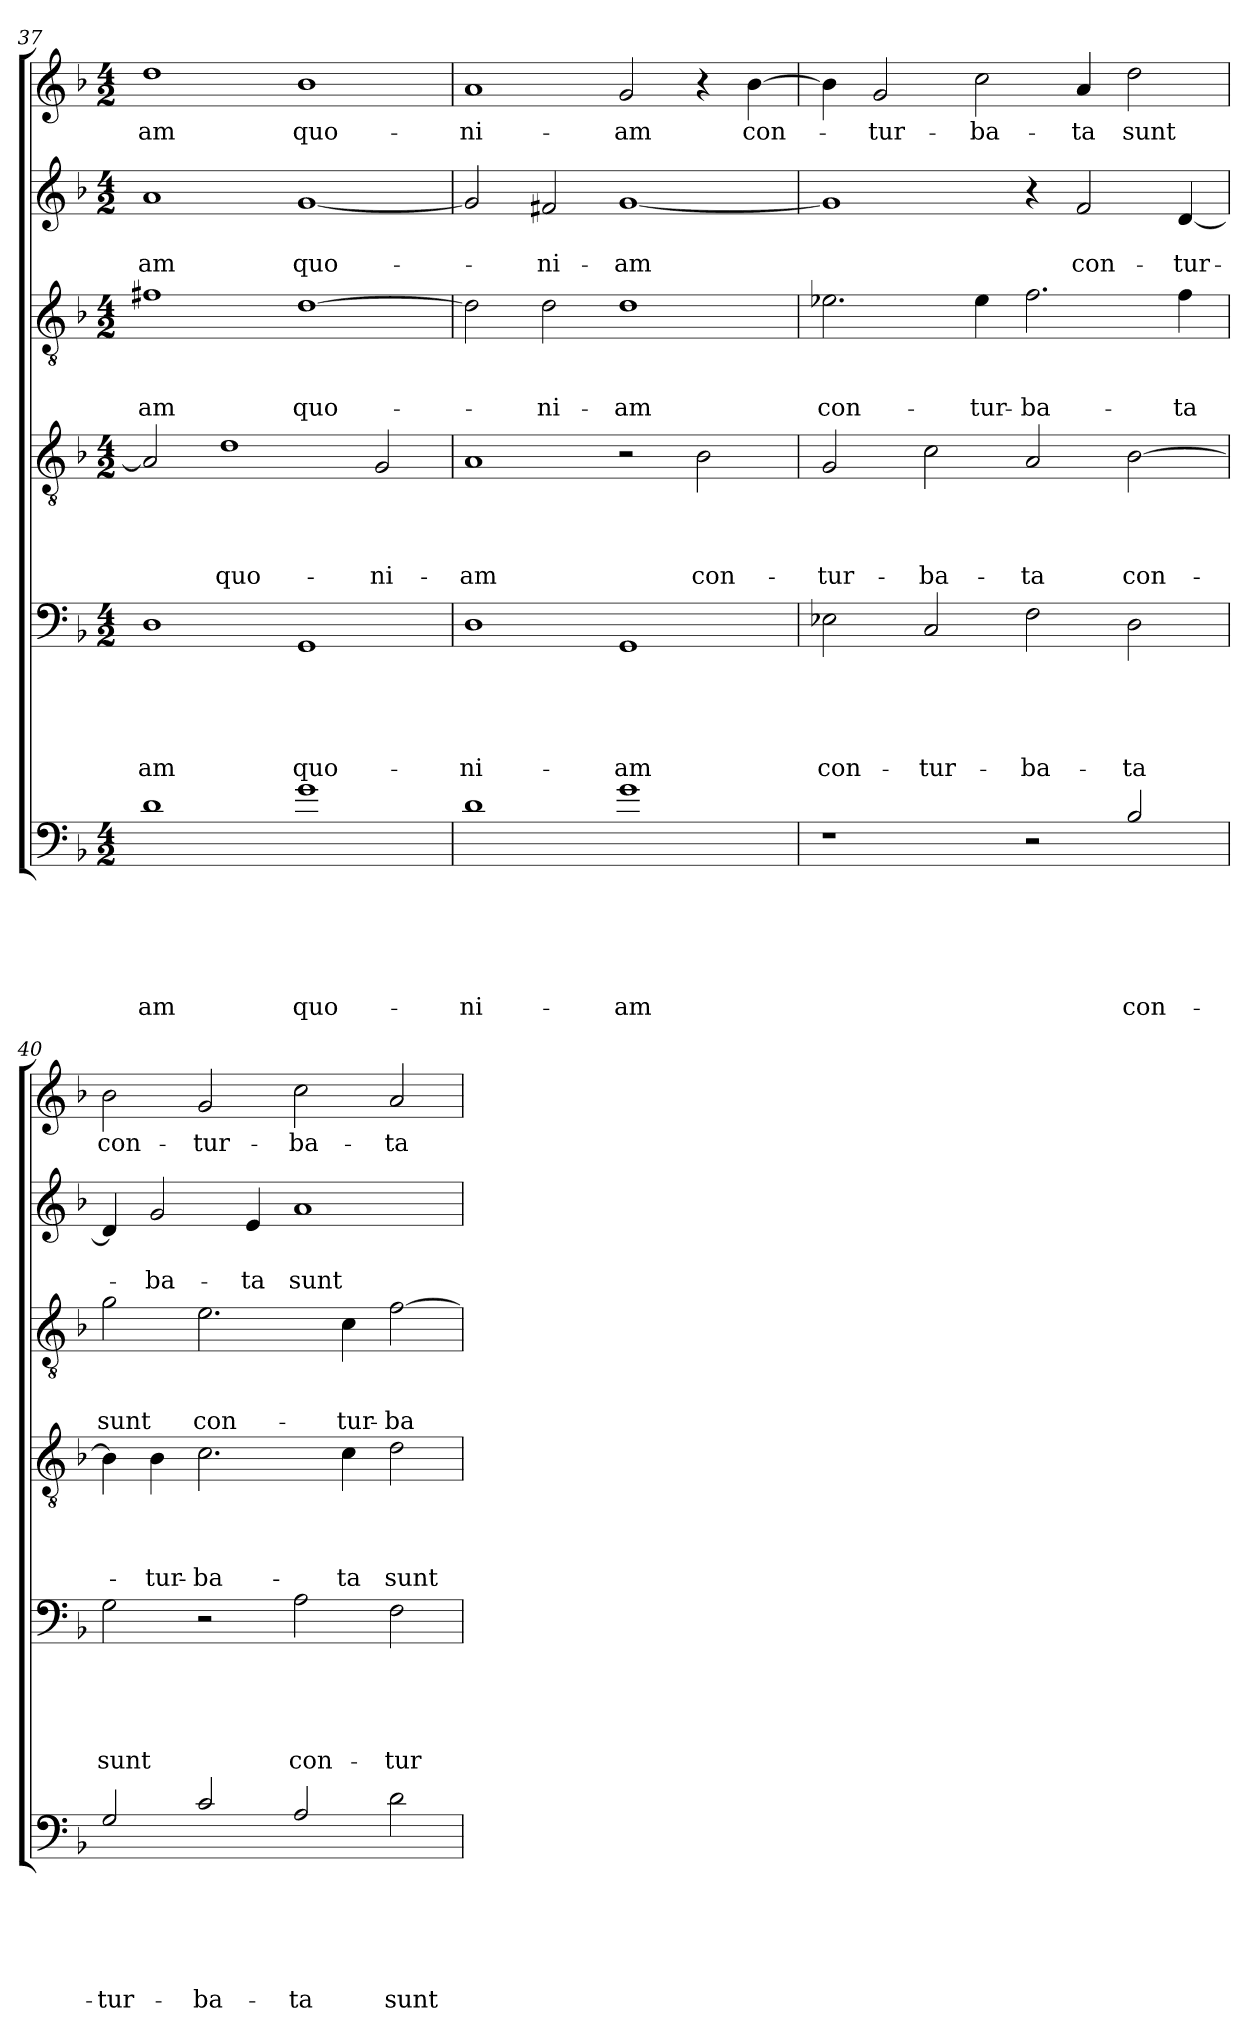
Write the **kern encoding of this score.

**kern	**text	**text	**text	**text	**text	**text	**kern	**text	**text	**text	**text	**text	**kern	**text	**text	**text	**text	**kern	**text	**text	**text	**kern	**text	**text	**kern	**text
*part6	*part6	*part6	*part6	*part6	*part6	*part6	*part5	*part5	*part5	*part5	*part5	*part5	*part4	*part4	*part4	*part4	*part4	*part3	*part3	*part3	*part3	*part2	*part2	*part2	*part1	*part1
*staff6	*staff6	*staff6	*staff6	*staff6	*staff6	*staff6	*staff5	*staff5	*staff5	*staff5	*staff5	*staff5	*staff4	*staff4	*staff4	*staff4	*staff4	*staff3	*staff3	*staff3	*staff3	*staff2	*staff2	*staff2	*staff1	*staff1
!!LO:LB:g=z
*clefF4	*	*	*	*	*	*	*clefF4	*	*	*	*	*	*clefGv2	*	*	*	*	*clefGv2	*	*	*	*clefG2	*	*	*clefG2	*
*ITrd8c14	*	*	*	*	*	*	*	*	*	*	*	*	*	*	*	*	*	*	*	*	*	*	*	*	*	*
*k[b-]	*	*	*	*	*	*	*k[b-]	*	*	*	*	*	*k[b-]	*	*	*	*	*k[b-]	*	*	*	*k[b-]	*	*	*k[b-]	*
*F:	*	*	*	*	*	*	*F:	*	*	*	*	*	*F:	*	*	*	*	*F:	*	*	*	*F:	*	*	*F:	*
*M4/2	*	*	*	*	*	*	*M4/2	*	*	*	*	*	*M4/2	*	*	*	*	*M4/2	*	*	*	*M4/2	*	*	*M4/2	*
=37	=37	=37	=37	=37	=37	=37	=37	=37	=37	=37	=37	=37	=37	=37	=37	=37	=37	=37	=37	=37	=37	=37	=37	=37	=37	=37
!	!	!	!	!	!	!LO:LY:b	!	!	!	!	!	!LO:LY:b	!	!	!	!	!	!	!	!	!LO:LY:b	!	!	!LO:LY:b	!	!LO:LY:b
1D	.	.	.	.	.	-am	1D	.	.	.	.	-am	2A/]	.	.	.	.	1f#X	.	.	-am	1a	.	-am	1dd	-am
!	!	!	!	!	!	!	!	!	!	!	!	!	!	!	!	!	!LO:LY:b	!	!	!	!	!	!	!	!	!
.	.	.	.	.	.	.	.	.	.	.	.	.	1d	.	.	.	quo-	.	.	.	.	.	.	.	.	.
!	!	!	!	!	!	!LO:LY:b	!	!	!	!	!	!LO:LY:b	!	!	!	!	!	!	!	!	!LO:LY:b	!	!	!LO:LY:b	!	!LO:LY:b
1G	.	.	.	.	.	quo-	1GG	.	.	.	.	quo-	.	.	.	.	.	[1d	.	.	quo-	[1g	.	quo-	1b-	quo-
!	!	!	!	!	!	!	!	!	!	!	!	!	!	!	!	!	!LO:LY:b	!	!	!	!	!	!	!	!	!
.	.	.	.	.	.	.	.	.	.	.	.	.	2G/	.	.	.	-ni-	.	.	.	.	.	.	.	.	.
=38	=38	=38	=38	=38	=38	=38	=38	=38	=38	=38	=38	=38	=38	=38	=38	=38	=38	=38	=38	=38	=38	=38	=38	=38	=38	=38
!	!	!	!	!	!	!LO:LY:b	!	!	!	!	!	!LO:LY:b	!	!	!	!	!LO:LY:b	!	!	!	!	!	!	!	!	!LO:LY:b
1D	.	.	.	.	.	-ni-	1D	.	.	.	.	-ni-	1A	.	.	.	-am	2d\]	.	.	.	2g/]	.	.	1a	-ni-
!	!	!	!	!	!	!	!	!	!	!	!	!	!	!	!	!	!	!	!	!	!LO:LY:b	!	!	!LO:LY:b	!	!
.	.	.	.	.	.	.	.	.	.	.	.	.	.	.	.	.	.	2d\	.	.	-ni-	2f#X!/	.	-ni-	.	.
!	!	!	!	!	!	!LO:LY:b	!	!	!	!	!	!LO:LY:b	!	!	!	!	!	!	!	!	!LO:LY:b	!	!	!LO:LY:b	!	!LO:LY:b
1G	.	.	.	.	.	-am	1GG	.	.	.	.	-am	2r	.	.	.	.	1d	.	.	-am	[1g	.	-am	2g/	-am
!	!	!	!	!	!	!	!	!	!	!	!	!	!	!	!	!	!LO:LY:b	!	!	!	!	!	!	!	!	!
.	.	.	.	.	.	.	.	.	.	.	.	.	2B-\	.	.	.	con-	.	.	.	.	.	.	.	4r	.
!	!	!	!	!	!	!	!	!	!	!	!	!	!	!	!	!	!	!	!	!	!	!	!	!	!	!LO:LY:b
.	.	.	.	.	.	.	.	.	.	.	.	.	.	.	.	.	.	.	.	.	.	.	.	.	[4b-\	con-
=39	=39	=39	=39	=39	=39	=39	=39	=39	=39	=39	=39	=39	=39	=39	=39	=39	=39	=39	=39	=39	=39	=39	=39	=39	=39	=39
!	!	!	!	!	!	!	!	!	!	!	!	!LO:LY:b	!	!	!	!	!LO:LY:b	!	!	!	!LO:LY:b	!	!	!	!	!
1r	.	.	.	.	.	.	2E-X\	.	.	.	.	con-	2G/	.	.	.	-tur-	2.e-X\	.	.	con-	1g]	.	.	4b-\]	.
!	!	!	!	!	!	!	!	!	!	!	!	!	!	!	!	!	!	!	!	!	!	!	!	!	!	!LO:LY:b
.	.	.	.	.	.	.	.	.	.	.	.	.	.	.	.	.	.	.	.	.	.	.	.	.	2g/	-tur-
!	!	!	!	!	!	!	!	!	!	!	!	!LO:LY:b	!	!	!	!	!LO:LY:b	!	!	!	!	!	!	!	!	!
.	.	.	.	.	.	.	2C/	.	.	.	.	-tur-	2c\	.	.	.	-ba-	.	.	.	.	.	.	.	.	.
!	!	!	!	!	!	!	!	!	!	!	!	!	!	!	!	!	!	!	!	!	!LO:LY:b	!	!	!	!	!LO:LY:b
.	.	.	.	.	.	.	.	.	.	.	.	.	.	.	.	.	.	4e-\	.	.	-tur-	.	.	.	2cc\	-ba-
!	!	!	!	!	!	!	!	!	!	!	!	!LO:LY:b	!	!	!	!	!LO:LY:b	!	!	!	!LO:LY:b	!	!	!	!	!
2r	.	.	.	.	.	.	2F\	.	.	.	.	-ba-	2A/	.	.	.	-ta	2.f\	.	.	-ba-	4r	.	.	.	.
!	!	!	!	!	!	!	!	!	!	!	!	!	!	!	!	!	!	!	!	!	!	!	!	!LO:LY:b	!	!LO:LY:b
.	.	.	.	.	.	.	.	.	.	.	.	.	.	.	.	.	.	.	.	.	.	2f/	.	con-	4a/	-ta
!	!	!	!	!	!	!LO:LY:b	!	!	!	!	!	!LO:LY:b	!	!	!	!	!LO:LY:b	!	!	!	!	!	!	!	!	!LO:LY:b
2BB-/	.	.	.	.	.	con-	2D\	.	.	.	.	-ta	[2B-\	.	.	.	con-	.	.	.	.	.	.	.	2dd\	sunt
!	!	!	!	!	!	!	!	!	!	!	!	!	!	!	!	!	!	!	!	!	!LO:LY:b	!	!	!LO:LY:b	!	!
.	.	.	.	.	.	.	.	.	.	.	.	.	.	.	.	.	.	4f\	.	.	-ta	[4d/	.	-tur-	.	.
=40	=40	=40	=40	=40	=40	=40	=40	=40	=40	=40	=40	=40	=40	=40	=40	=40	=40	=40	=40	=40	=40	=40	=40	=40	=40	=40
!	!	!	!	!	!	!LO:LY:b	!	!	!	!	!	!LO:LY:b	!	!	!	!	!	!	!	!	!LO:LY:b	!	!	!	!	!LO:LY:b
2GG/	.	.	.	.	.	-tur-	2G\	.	.	.	.	sunt	4B-\]	.	.	.	.	2g\	.	.	sunt	4d/]	.	.	2b-\	con-
!	!	!	!	!	!	!	!	!	!	!	!	!	!	!	!	!	!LO:LY:b	!	!	!	!	!	!	!LO:LY:b	!	!
.	.	.	.	.	.	.	.	.	.	.	.	.	4B-\	.	.	.	-tur-	.	.	.	.	2g/	.	-ba-	.	.
!	!	!	!	!	!	!LO:LY:b	!	!	!	!	!	!	!	!	!	!	!LO:LY:b	!	!	!	!LO:LY:b	!	!	!	!	!LO:LY:b
2C/	.	.	.	.	.	-ba-	2r	.	.	.	.	.	2.c\	.	.	.	-ba-	2.e\	.	.	con-	.	.	.	2g/	-tur-
!	!	!	!	!	!	!	!	!	!	!	!	!	!	!	!	!	!	!	!	!	!	!	!	!LO:LY:b	!	!
.	.	.	.	.	.	.	.	.	.	.	.	.	.	.	.	.	.	.	.	.	.	4e/	.	-ta	.	.
!	!	!	!	!	!	!LO:LY:b	!	!	!	!	!	!LO:LY:b	!	!	!	!	!	!	!	!	!	!	!	!LO:LY:b	!	!LO:LY:b
2AA/	.	.	.	.	.	-ta	2A\	.	.	.	.	con-	.	.	.	.	.	.	.	.	.	1a	.	sunt	2cc\	-ba-
!	!	!	!	!	!	!	!	!	!	!	!	!	!	!	!	!	!LO:LY:b	!	!	!	!LO:LY:b	!	!	!	!	!
.	.	.	.	.	.	.	.	.	.	.	.	.	4c\	.	.	.	-ta	4c\	.	.	-tur-	.	.	.	.	.
!	!	!	!	!	!	!LO:LY:b	!	!	!	!	!	!LO:LY:b	!	!	!	!	!LO:LY:b	!	!	!	!LO:LY:b	!	!	!	!	!LO:LY:b
2D\	.	.	.	.	.	sunt	2F\	.	.	.	.	-tur-	2d\	.	.	.	sunt	[2f\	.	.	-ba-	.	.	.	2a/	-ta
=	=	=	=	=	=	=	=	=	=	=	=	=	=	=	=	=	=	=	=	=	=	=	=	=	=	=
*-	*-	*-	*-	*-	*-	*-	*-	*-	*-	*-	*-	*-	*-	*-	*-	*-	*-	*-	*-	*-	*-	*-	*-	*-	*-	*-
